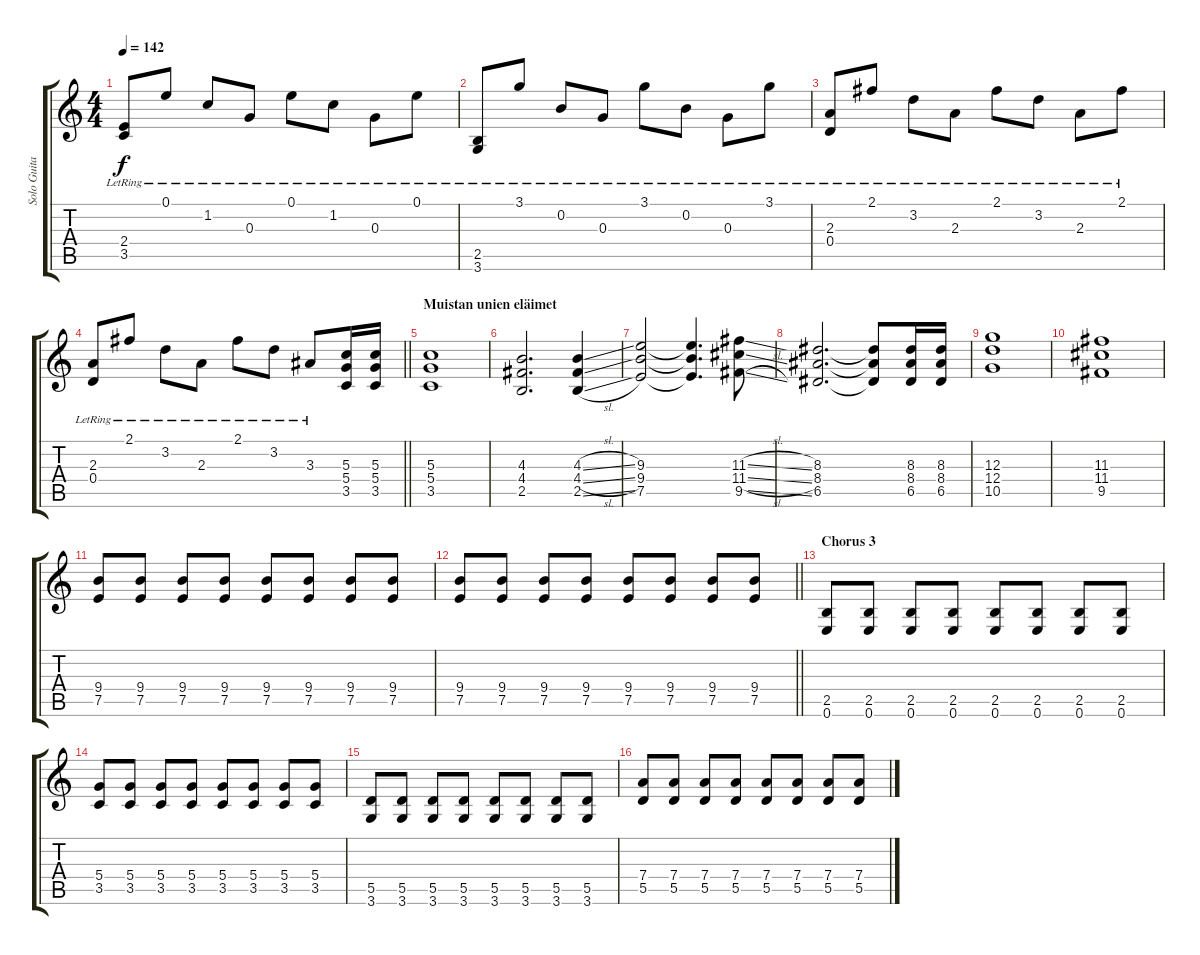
\track ("Solo Guitar" "Solo Guita") {instrument electricguitarclean}
\staff {score tabs}
\tuning (E4 B3 G3 D3 A2 E2) {hide}
\ts (4 4)
\tempo 142
\clef g2
\ks c
(2.4{lr} 3.5{lr}).8{dy f} 0.1{lr}.8 1.2{lr}.8 0.3{lr}.8 0.1{lr}.8 1.2{lr}.8 0.3{lr}.8 0.1{lr}.8 |
(2.5{lr} 3.6{lr}).8 3.1{lr}.8 0.2{lr}.8 0.3{lr}.8 3.1{lr}.8 0.2{lr}.8 0.3{lr}.8 3.1{lr}.8 |
(2.3{lr} 0.4{lr}).8 2.1{lr}.8 3.2{lr}.8 2.3{lr}.8 2.1{lr}.8 3.2{lr}.8 2.3{lr}.8 2.1{lr}.8 |
\barLineRight lightlight
(2.3{lr} 0.4{lr}).8 2.1{lr}.8 3.2{lr}.8 2.3{lr}.8 2.1{lr}.8 3.2{lr}.8 3.3{lr}.8 (5.3 5.4 3.5).16{instrument overdrivenguitar} (5.3 5.4 3.5).16 |
\section ("" "Muistan unien eläimet")
(5.3 5.4 3.5).1 |
(4.3 4.4 2.5).2{d} (4.3{sl} 4.4{sl} 2.5{sl}).4 |
(9.3 9.4 7.5).2 (9.3{t} 9.4{t} 7.5{t}).4{d} (11.3{sl} 11.4{sl} 9.5{sl}).8 |
(8.3 8.4 6.5).2{d} (8.3{t} 8.4{t} 6.5{t}).8 (8.3 8.4 6.5).16 (8.3 8.4 6.5).16 |
(12.3 12.4 10.5).1 |
(11.3 11.4 9.5).1 |
(9.4 7.5).8 (9.4 7.5).8 (9.4 7.5).8 (9.4 7.5).8 (9.4 7.5).8 (9.4 7.5).8 (9.4 7.5).8 (9.4 7.5).8 |
\barLineRight lightlight
(9.4 7.5).8 (9.4 7.5).8 (9.4 7.5).8 (9.4 7.5).8 (9.4 7.5).8 (9.4 7.5).8 (9.4 7.5).8 (9.4 7.5).8 |
\section ("" "Chorus 3")
(2.5 0.6).8 (2.5 0.6).8 (2.5 0.6).8 (2.5 0.6).8 (2.5 0.6).8 (2.5 0.6).8 (2.5 0.6).8 (2.5 0.6).8 |
(5.4 3.5).8 (5.4 3.5).8 (5.4 3.5).8 (5.4 3.5).8 (5.4 3.5).8 (5.4 3.5).8 (5.4 3.5).8 (5.4 3.5).8 |
(5.5 3.6).8 (5.5 3.6).8 (5.5 3.6).8 (5.5 3.6).8 (5.5 3.6).8 (5.5 3.6).8 (5.5 3.6).8 (5.5 3.6).8 |
(7.4 5.5).8 (7.4 5.5).8 (7.4 5.5).8 (7.4 5.5).8 (7.4 5.5).8 (7.4 5.5).8 (7.4 5.5).8 (7.4 5.5).8
